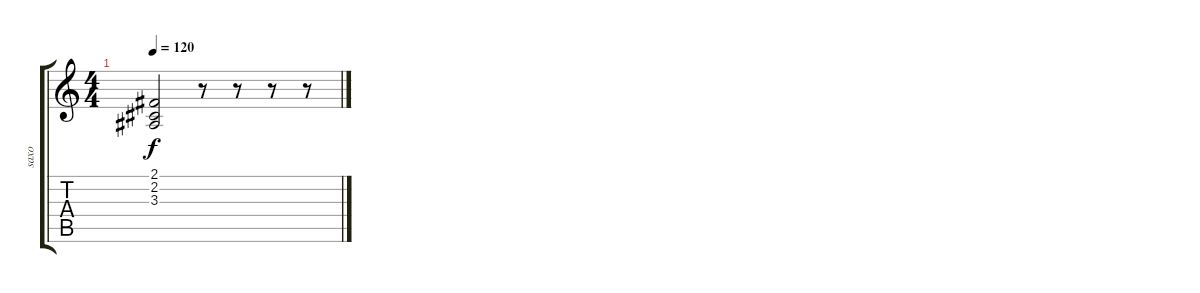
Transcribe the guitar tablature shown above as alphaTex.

\track ("saxo" "saxo") {instrument bassoon}
\staff {score tabs}
\tuning (E4 B3 G3 D3 A2 E2) {hide}
\ts (4 4)
\tempo 120
\clef g2
\ks c
(2.1 2.2 3.3).2{dy f} r.8 r.8 r.8 r.8
